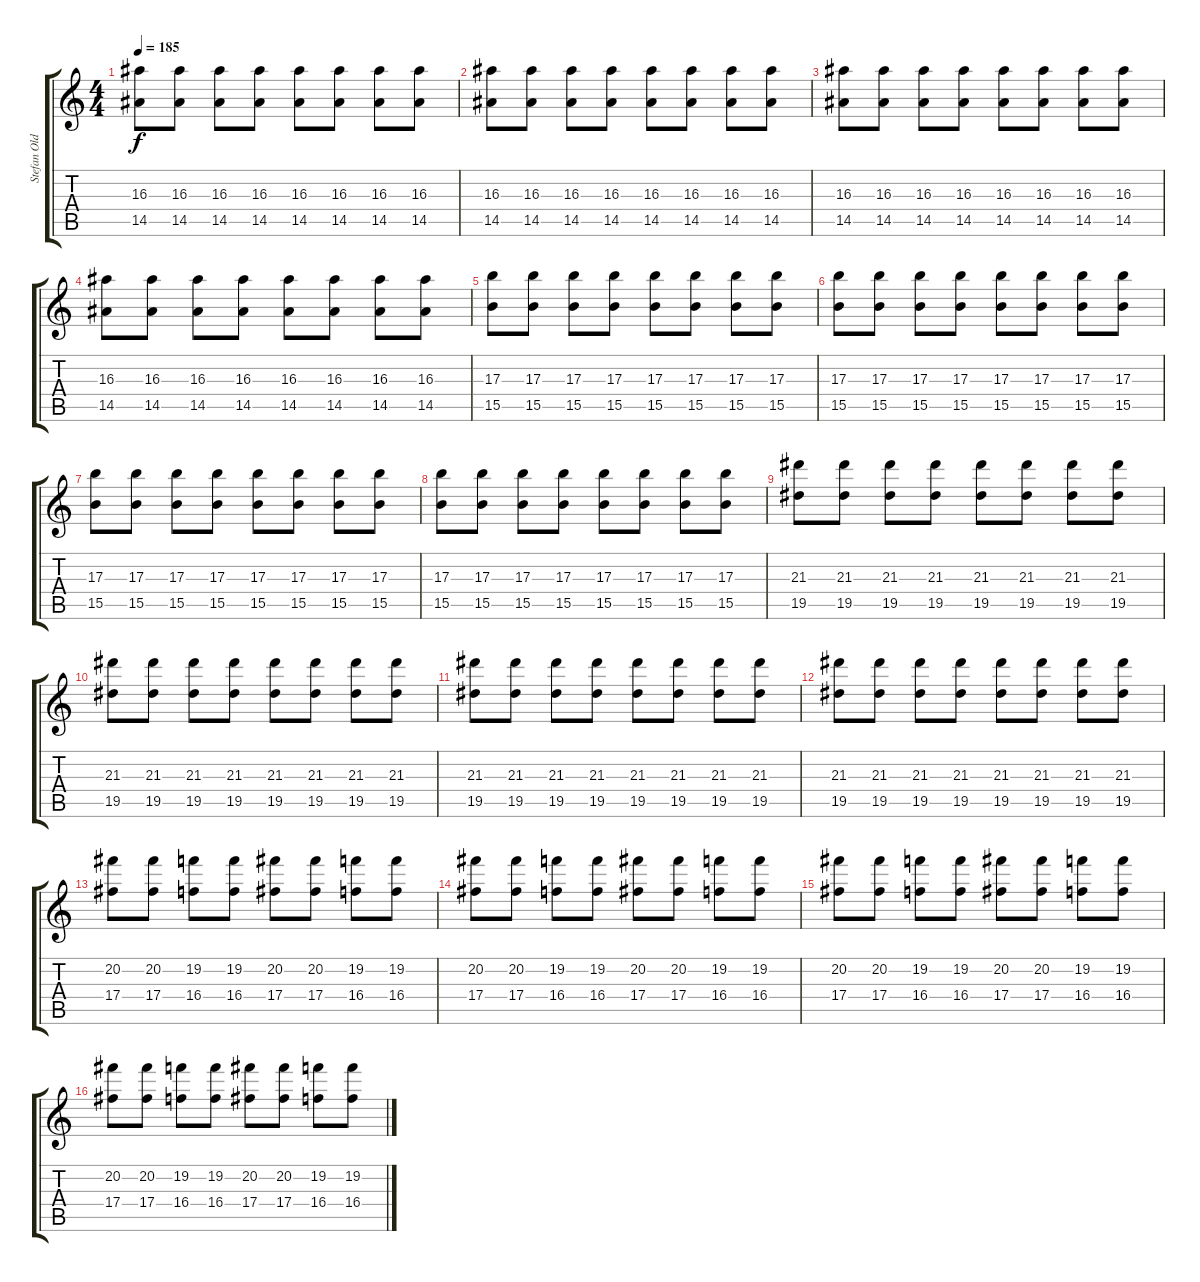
\track ("Stefan Oldsal" "Stefan Old") {instrument distortionguitar}
\staff {score tabs}
\tuning (Eb4 Bb3 Gb3 Db3 Ab2 Eb2) {hide}
\ts (4 4)
\tempo 185
\clef g2
\ks c
(16.3 14.5).8{dy f} (16.3 14.5).8 (16.3 14.5).8 (16.3 14.5).8 (16.3 14.5).8 (16.3 14.5).8 (16.3 14.5).8 (16.3 14.5).8 |
(16.3 14.5).8 (16.3 14.5).8 (16.3 14.5).8 (16.3 14.5).8 (16.3 14.5).8 (16.3 14.5).8 (16.3 14.5).8 (16.3 14.5).8 |
(16.3 14.5).8 (16.3 14.5).8 (16.3 14.5).8 (16.3 14.5).8 (16.3 14.5).8 (16.3 14.5).8 (16.3 14.5).8 (16.3 14.5).8 |
(16.3 14.5).8 (16.3 14.5).8 (16.3 14.5).8 (16.3 14.5).8 (16.3 14.5).8 (16.3 14.5).8 (16.3 14.5).8 (16.3 14.5).8 |
(17.3 15.5).8 (17.3 15.5).8 (17.3 15.5).8 (17.3 15.5).8 (17.3 15.5).8 (17.3 15.5).8 (17.3 15.5).8 (17.3 15.5).8 |
(17.3 15.5).8 (17.3 15.5).8 (17.3 15.5).8 (17.3 15.5).8 (17.3 15.5).8 (17.3 15.5).8 (17.3 15.5).8 (17.3 15.5).8 |
(17.3 15.5).8 (17.3 15.5).8 (17.3 15.5).8 (17.3 15.5).8 (17.3 15.5).8 (17.3 15.5).8 (17.3 15.5).8 (17.3 15.5).8 |
(17.3 15.5).8 (17.3 15.5).8 (17.3 15.5).8 (17.3 15.5).8 (17.3 15.5).8 (17.3 15.5).8 (17.3 15.5).8 (17.3 15.5).8 |
(21.3 19.5).8 (21.3 19.5).8 (21.3 19.5).8 (21.3 19.5).8 (21.3 19.5).8 (21.3 19.5).8 (21.3 19.5).8 (21.3 19.5).8 |
(21.3 19.5).8 (21.3 19.5).8 (21.3 19.5).8 (21.3 19.5).8 (21.3 19.5).8 (21.3 19.5).8 (21.3 19.5).8 (21.3 19.5).8 |
(21.3 19.5).8 (21.3 19.5).8 (21.3 19.5).8 (21.3 19.5).8 (21.3 19.5).8 (21.3 19.5).8 (21.3 19.5).8 (21.3 19.5).8 |
(21.3 19.5).8 (21.3 19.5).8 (21.3 19.5).8 (21.3 19.5).8 (21.3 19.5).8 (21.3 19.5).8 (21.3 19.5).8 (21.3 19.5).8 |
(20.2 17.4).8 (20.2 17.4).8 (19.2 16.4).8 (19.2 16.4).8 (20.2 17.4).8 (20.2 17.4).8 (19.2 16.4).8 (19.2 16.4).8 |
(20.2 17.4).8 (20.2 17.4).8 (19.2 16.4).8 (19.2 16.4).8 (20.2 17.4).8 (20.2 17.4).8 (19.2 16.4).8 (19.2 16.4).8 |
(20.2 17.4).8 (20.2 17.4).8 (19.2 16.4).8 (19.2 16.4).8 (20.2 17.4).8 (20.2 17.4).8 (19.2 16.4).8 (19.2 16.4).8 |
(20.2 17.4).8 (20.2 17.4).8 (19.2 16.4).8 (19.2 16.4).8 (20.2 17.4).8 (20.2 17.4).8 (19.2 16.4).8 (19.2 16.4).8
